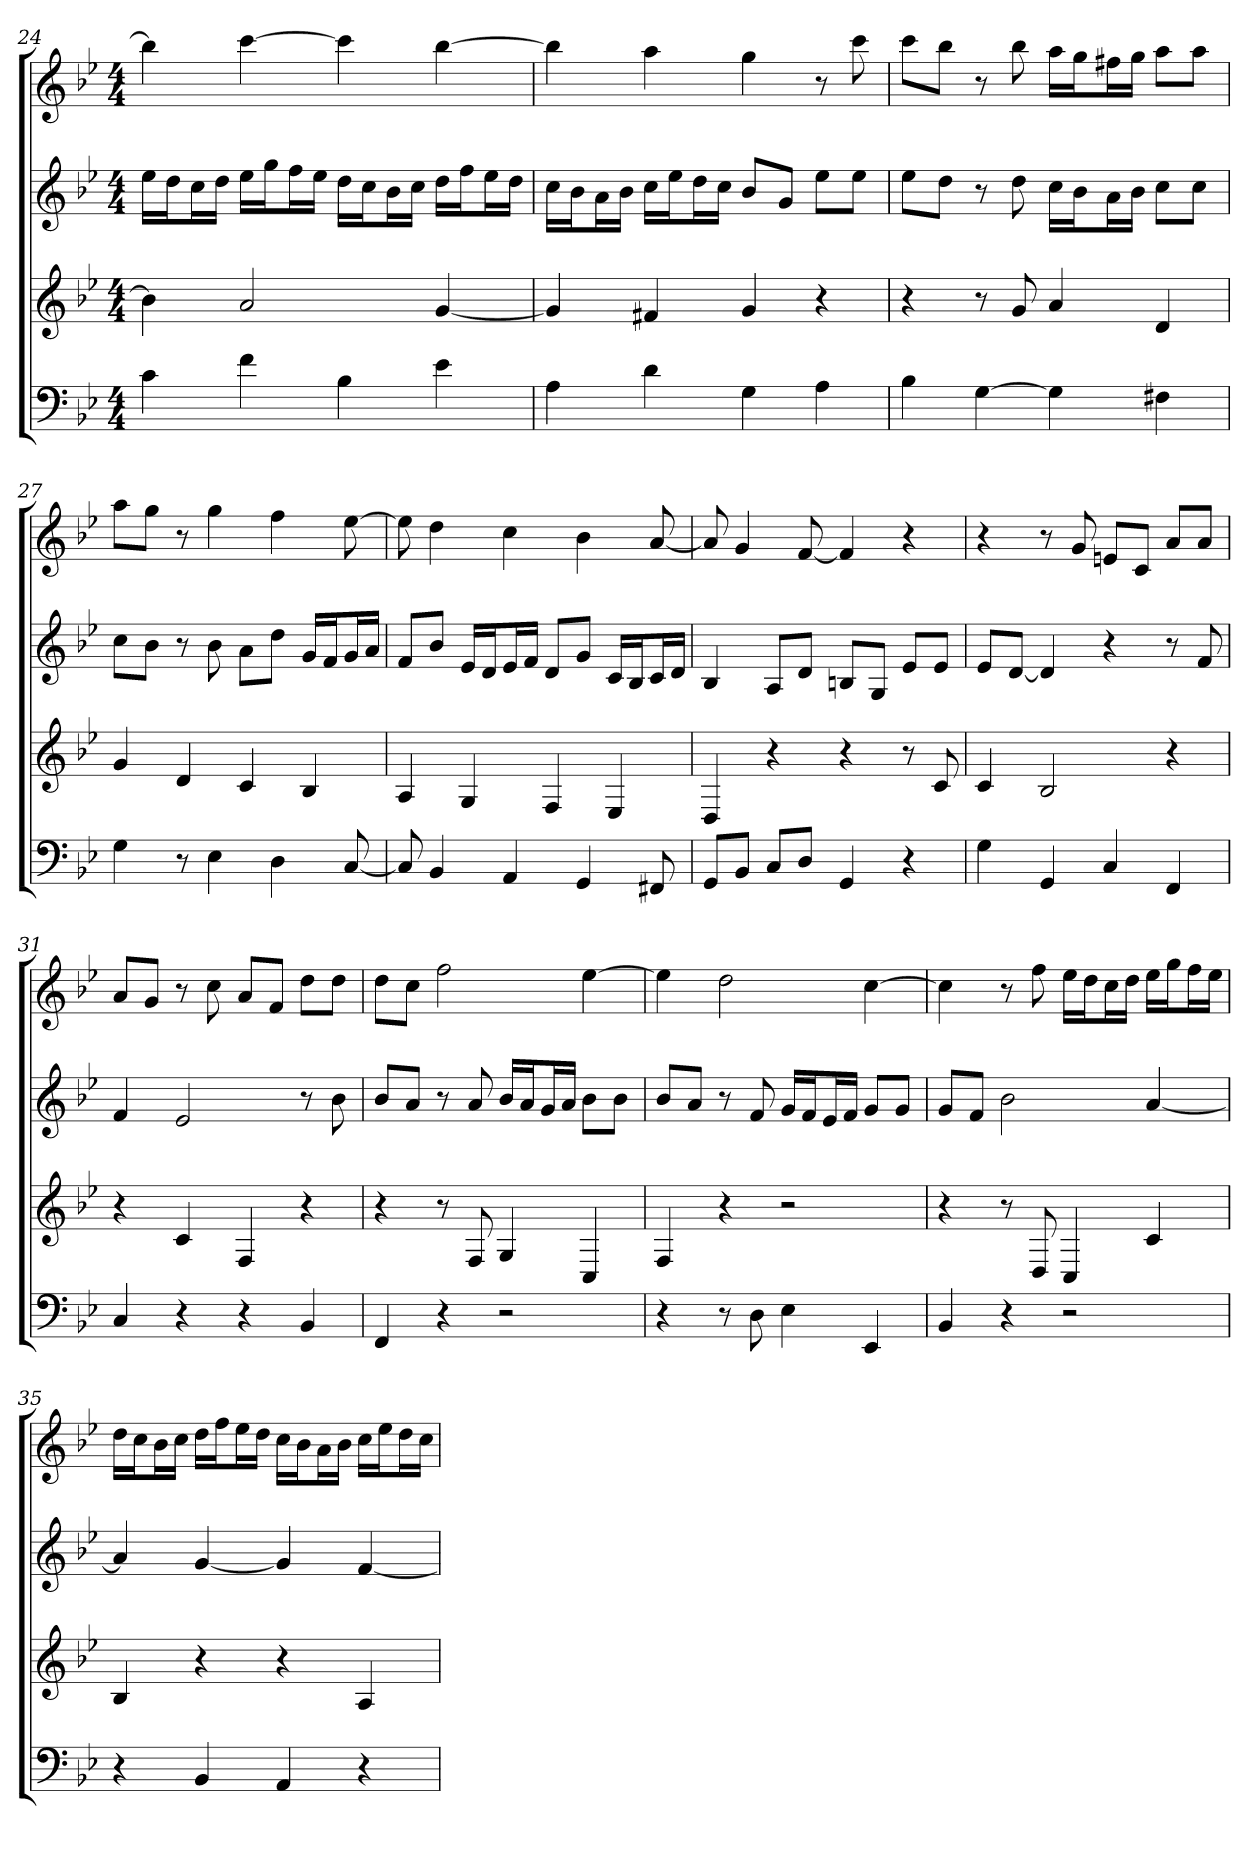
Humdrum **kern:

**kern	**kern	**kern	**kern
*part4	*part3	*part2	*part1
*staff4	*staff3	*staff2	*staff1
*k[b-e-]	*k[b-e-]	*k[b-e-]	*k[b-e-]
*M4/4	*M4/4	*M4/4	*M4/4
=24	=24	=24	=24
4c	4b-]	16ee-LL	4bb-]
.	.	16ddJ	.
.	.	16ccL	.
.	.	16ddJJ	.
4f	2a	16ee-LL	[4ccc
.	.	16ggJ	.
.	.	16ffL	.
.	.	16ee-JJ	.
4B-	.	16ddLL	4ccc]
.	.	16ccJ	.
.	.	16b-L	.
.	.	16ccJJ	.
4e-	[4g	16ddLL	[4bb-
.	.	16ffJ	.
.	.	16ee-L	.
.	.	16ddJJ	.
=25	=25	=25	=25
4A	4g]	16ccLL	4bb-]
.	.	16b-J	.
.	.	16aL	.
.	.	16b-JJ	.
4d	4f#X	16ccLL	4aa
.	.	16ee-J	.
.	.	16ddL	.
.	.	16ccJJ	.
4G	4g	8b-L	4gg
.	.	8gJ	.
4A	4r	8ee-L	8r
.	.	8ee-J	8ccc
=26	=26	=26	=26
4B-	4r	8ee-L	8cccL
.	.	8ddJ	8bb-J
[4G	8r	8r	8r
.	8g	8dd	8bb-
4G]	4a	16ccLL	16aaLL
.	.	16b-J	16ggJ
.	.	16aL	16ff#XL
.	.	16b-JJ	16ggJJ
4F#X	4d	8ccL	8aaL
.	.	8ccJ	8aaJ
=27	=27	=27	=27
4G	4g	8ccL	8aaL
.	.	8b-J	8ggJ
8r	4d	8r	8r
4E-	.	8b-	4gg
.	4c	8aL	.
4D	.	8ddJ	4ff
.	4B-	16gLL	.
.	.	16fJ	.
[8C	.	16gL	[8ee-
.	.	16aJJ	.
=28	=28	=28	=28
8C]	4A	8fL	8ee-]
4BB-	.	8b-J	4dd
.	4G	16e-LL	.
.	.	16dJ	.
4AA	.	16e-L	4cc
.	.	16fJJ	.
.	4F	8dL	.
4GG	.	8gJ	4b-
.	4E-	16cLL	.
.	.	16B-J	.
8FF#X	.	16cL	[8a
.	.	16dJJ	.
=29	=29	=29	=29
8GGL	4D	4B-	8a]
8BB-J	.	.	4g
8CL	4r	8AL	.
8DJ	.	8dJ	[8f
4GG	4r	8BnL	4f]
.	.	8GJ	.
4r	8r	8e-L	4r
.	8c	8e-J	.
=30	=30	=30	=30
4G	4c	8e-L	4r
.	.	[8dJ	.
4GG	2B-	4d]	8r
.	.	.	8g
4C	.	4r	8enL
.	.	.	8cJ
4FF	4r	8r	8aL
.	.	8f	8aJ
=31	=31	=31	=31
4C	4r	4f	8aL
.	.	.	8gJ
4r	4c	2e-	8r
.	.	.	8cc
4r	4F	.	8aL
.	.	.	8fJ
4BB-	4r	8r	8ddL
.	.	8b-	8ddJ
=32	=32	=32	=32
4FF	4r	8b-L	8ddL
.	.	8aJ	8ccJ
4r	8r	8r	2ff
.	8F	8a	.
2r	4G	16b-LL	.
.	.	16aJ	.
.	.	16gL	.
.	.	16aJJ	.
.	4C	8b-L	[4ee-
.	.	8b-J	.
=33	=33	=33	=33
4r	4F	8b-L	4ee-]
.	.	8aJ	.
8r	4r	8r	2dd
8D	.	8f	.
4E-	2r	16gLL	.
.	.	16fJ	.
.	.	16e-L	.
.	.	16fJJ	.
4EE-	.	8gL	[4cc
.	.	8gJ	.
=34	=34	=34	=34
4BB-	4r	8gL	4cc]
.	.	8fJ	.
4r	8r	2b-	8r
.	8D	.	8ff
2r	4C	.	16ee-LL
.	.	.	16ddJ
.	.	.	16ccL
.	.	.	16ddJJ
.	4c	[4a	16ee-LL
.	.	.	16ggJ
.	.	.	16ffL
.	.	.	16ee-JJ
=35	=35	=35	=35
4r	4B-	4a]	16ddLL
.	.	.	16ccJ
.	.	.	16b-L
.	.	.	16ccJJ
4BB-	4r	[4g	16ddLL
.	.	.	16ffJ
.	.	.	16ee-L
.	.	.	16ddJJ
4AA	4r	4g]	16ccLL
.	.	.	16b-J
.	.	.	16aL
.	.	.	16b-JJ
4r	4A	[4f	16ccLL
.	.	.	16ee-J
.	.	.	16ddL
.	.	.	16ccJJ
=	=	=	=
*-	*-	*-	*-
